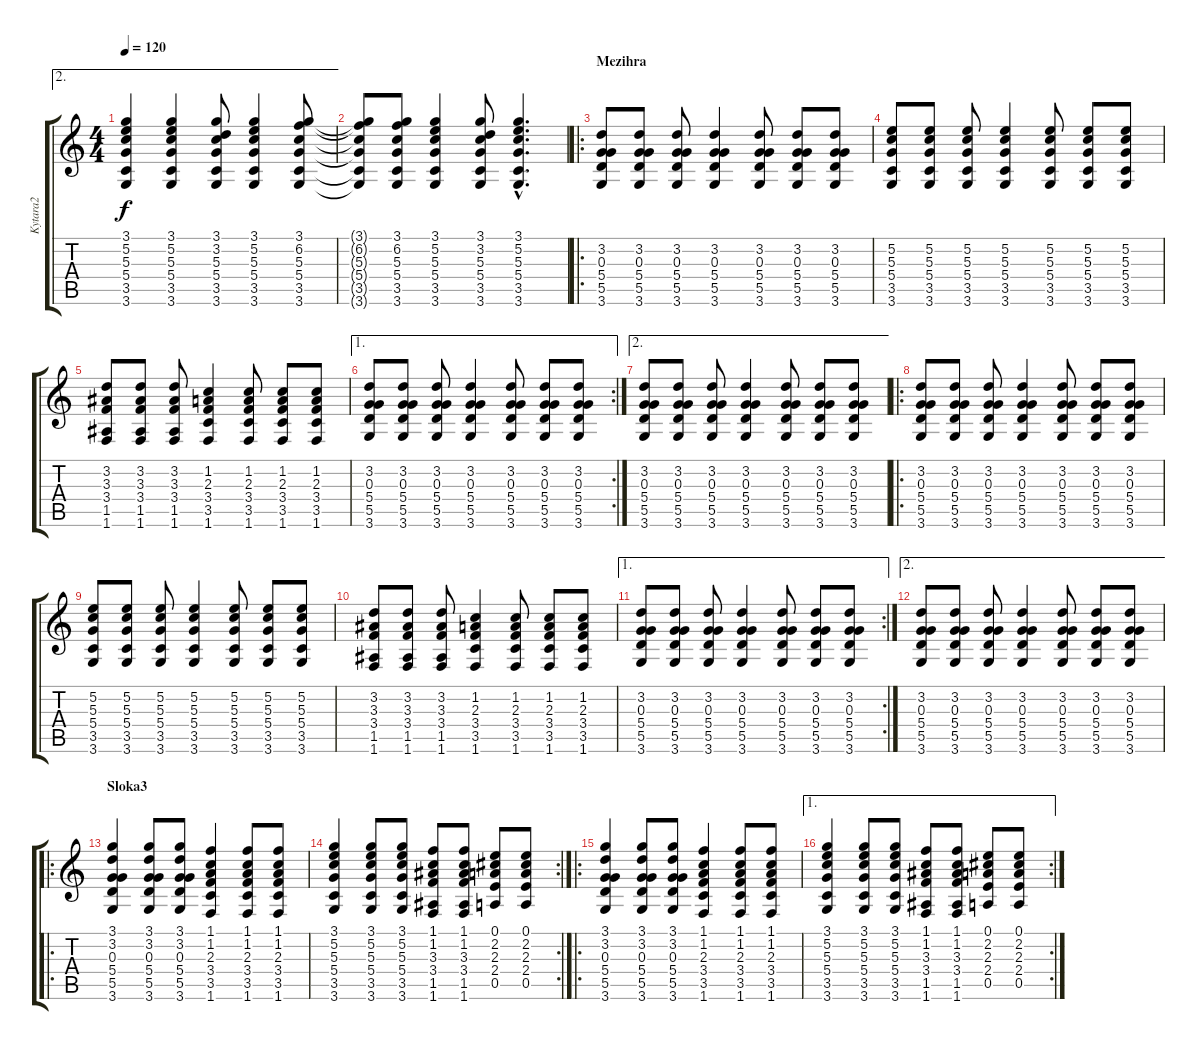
\track ("Kytara2" "Kytara2") {instrument distortionguitar}
\staff {score tabs}
\tuning (E4 B3 G3 D3 A2 E2) {hide}
\ae 2
\ts (4 4)
\tempo 120
\clef g2
\ks c
(3.1 5.2 5.3 5.4 3.5 3.6).4{dy f} (3.1 5.2 5.3 5.4 3.5 3.6).4 (3.1 3.2 5.3 5.4 3.5 3.6).8 (3.1 5.2 5.3 5.4 3.5 3.6).4 (3.1 6.2 5.3 5.4 3.5 3.6).8 |
(3.1{t} 6.2{t} 5.3{t} 5.4{t} 3.5{t} 3.6{t}).8 (3.1 6.2 5.3 5.4 3.5 3.6).8 (3.1 5.2 5.3 5.4 3.5 3.6).4 (3.1 3.2 5.3 5.4 3.5 3.6).8 (3.1{hac} 5.2{hac} 5.3{hac} 5.4{hac} 3.5{hac} 3.6{hac}).4{d} |
\ro
\section ("" "Mezihra")
(3.2 0.3 5.4 5.5 3.6).8 (3.2 0.3 5.4 5.5 3.6).8 (3.2 0.3 5.4 5.5 3.6).8 (3.2 0.3 5.4 5.5 3.6).4 (3.2 0.3 5.4 5.5 3.6).8 (3.2 0.3 5.4 5.5 3.6).8 (3.2 0.3 5.4 5.5 3.6).8 |
(5.2 5.3 5.4 3.5 3.6).8 (5.2 5.3 5.4 3.5 3.6).8 (5.2 5.3 5.4 3.5 3.6).8 (5.2 5.3 5.4 3.5 3.6).4 (5.2 5.3 5.4 3.5 3.6).8 (5.2 5.3 5.4 3.5 3.6).8 (5.2 5.3 5.4 3.5 3.6).8 |
(3.2 3.3 3.4 1.5 1.6).8 (3.2 3.3 3.4 1.5 1.6).8 (3.2 3.3 3.4 1.5 1.6).8 (1.2 2.3 3.4 3.5 1.6).4 (1.2 2.3 3.4 3.5 1.6).8 (1.2 2.3 3.4 3.5 1.6).8 (1.2 2.3 3.4 3.5 1.6).8 |
\ae 1
\rc 2
(3.2 0.3 5.4 5.5 3.6).8 (3.2 0.3 5.4 5.5 3.6).8 (3.2 0.3 5.4 5.5 3.6).8 (3.2 0.3 5.4 5.5 3.6).4 (3.2 0.3 5.4 5.5 3.6).8 (3.2 0.3 5.4 5.5 3.6).8 (3.2 0.3 5.4 5.5 3.6).8 |
\ae 2
(3.2 0.3 5.4 5.5 3.6).8 (3.2 0.3 5.4 5.5 3.6).8 (3.2 0.3 5.4 5.5 3.6).8 (3.2 0.3 5.4 5.5 3.6).4 (3.2 0.3 5.4 5.5 3.6).8 (3.2 0.3 5.4 5.5 3.6).8 (3.2 0.3 5.4 5.5 3.6).8 |
\ro
(3.2 0.3 5.4 5.5 3.6).8 (3.2 0.3 5.4 5.5 3.6).8 (3.2 0.3 5.4 5.5 3.6).8 (3.2 0.3 5.4 5.5 3.6).4 (3.2 0.3 5.4 5.5 3.6).8 (3.2 0.3 5.4 5.5 3.6).8 (3.2 0.3 5.4 5.5 3.6).8 |
(5.2 5.3 5.4 3.5 3.6).8 (5.2 5.3 5.4 3.5 3.6).8 (5.2 5.3 5.4 3.5 3.6).8 (5.2 5.3 5.4 3.5 3.6).4 (5.2 5.3 5.4 3.5 3.6).8 (5.2 5.3 5.4 3.5 3.6).8 (5.2 5.3 5.4 3.5 3.6).8 |
(3.2 3.3 3.4 1.5 1.6).8 (3.2 3.3 3.4 1.5 1.6).8 (3.2 3.3 3.4 1.5 1.6).8 (1.2 2.3 3.4 3.5 1.6).4 (1.2 2.3 3.4 3.5 1.6).8 (1.2 2.3 3.4 3.5 1.6).8 (1.2 2.3 3.4 3.5 1.6).8 |
\ae 1
\rc 2
(3.2 0.3 5.4 5.5 3.6).8 (3.2 0.3 5.4 5.5 3.6).8 (3.2 0.3 5.4 5.5 3.6).8 (3.2 0.3 5.4 5.5 3.6).4 (3.2 0.3 5.4 5.5 3.6).8 (3.2 0.3 5.4 5.5 3.6).8 (3.2 0.3 5.4 5.5 3.6).8 |
\ae 2
(3.2 0.3 5.4 5.5 3.6).8 (3.2 0.3 5.4 5.5 3.6).8 (3.2 0.3 5.4 5.5 3.6).8 (3.2 0.3 5.4 5.5 3.6).4 (3.2 0.3 5.4 5.5 3.6).8 (3.2 0.3 5.4 5.5 3.6).8 (3.2 0.3 5.4 5.5 3.6).8 |
\ro
\section ("" "Sloka3")
(3.1 3.2 0.3 5.4 5.5 3.6).4 (3.1 3.2 0.3 5.4 5.5 3.6).8 (3.1 3.2 0.3 5.4 5.5 3.6).8 (1.1 1.2 2.3 3.4 3.5 1.6).4 (1.1 1.2 2.3 3.4 3.5 1.6).8 (1.1 1.2 2.3 3.4 3.5 1.6).8 |
\rc 2
(3.1 5.2 5.3 5.4 3.5 3.6).4 (3.1 5.2 5.3 5.4 3.5 3.6).8 (3.1 5.2 5.3 5.4 3.5 3.6).8 (1.1 1.2 3.3 3.4 1.5 1.6).8 (1.1 1.2 3.3 3.4 1.5 1.6).8 (0.1 2.2 2.3 2.4 0.5).8 (0.1 2.2 2.3 2.4 0.5).8 |
\ro
(3.1 3.2 0.3 5.4 5.5 3.6).4 (3.1 3.2 0.3 5.4 5.5 3.6).8 (3.1 3.2 0.3 5.4 5.5 3.6).8 (1.1 1.2 2.3 3.4 3.5 1.6).4 (1.1 1.2 2.3 3.4 3.5 1.6).8 (1.1 1.2 2.3 3.4 3.5 1.6).8 |
\ae 1
\rc 2
(3.1 5.2 5.3 5.4 3.5 3.6).4 (3.1 5.2 5.3 5.4 3.5 3.6).8 (3.1 5.2 5.3 5.4 3.5 3.6).8 (1.1 1.2 3.3 3.4 1.5 1.6).8 (1.1 1.2 3.3 3.4 1.5 1.6).8 (0.1 2.2 2.3 2.4 0.5).8 (0.1 2.2 2.3 2.4 0.5).8
